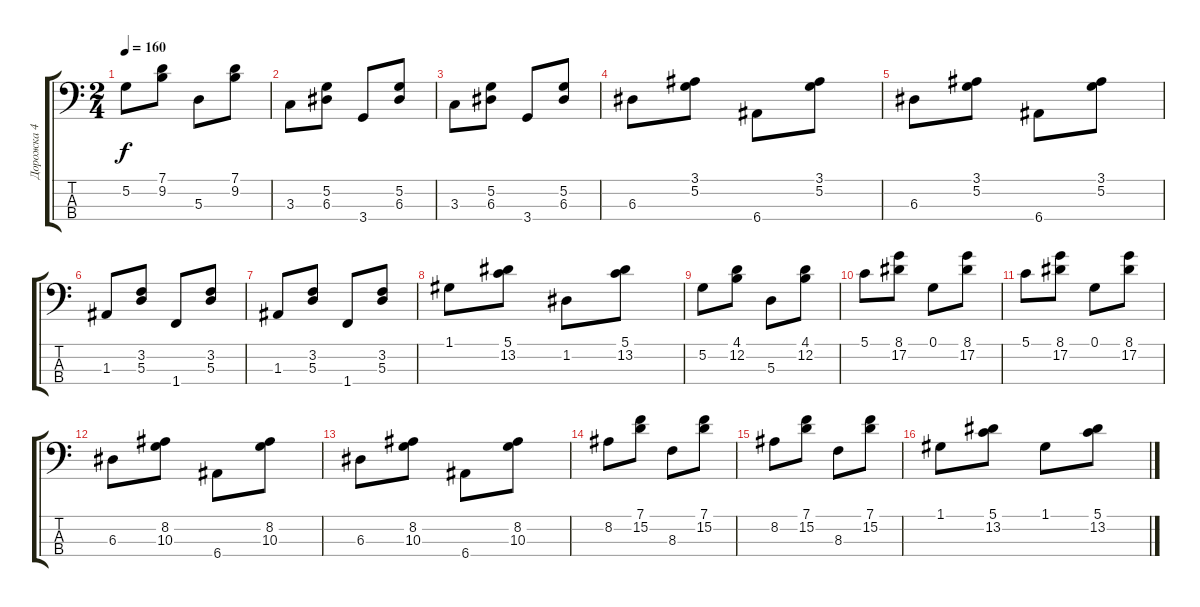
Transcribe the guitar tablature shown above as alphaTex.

\track ("Дорожка 4" "Дорожка 4") {instrument electricguitarjazz}
\staff {score tabs}
\tuning (G2 D2 A1 E1) {hide}
\ts (2 4)
\tempo 160
\clef f4
\ks c
5.2.8{dy f} (7.1 9.2).8 5.3.8 (7.1 9.2).8 |
3.3.8 (5.2 6.3).8 3.4.8 (5.2 6.3).8 |
3.3.8 (5.2 6.3).8 3.4.8 (5.2 6.3).8 |
6.3.8 (3.1 5.2).8 6.4.8 (3.1 5.2).8 |
6.3.8 (3.1 5.2).8 6.4.8 (3.1 5.2).8 |
1.3.8 (3.2 5.3).8 1.4.8 (3.2 5.3).8 |
1.3.8 (3.2 5.3).8 1.4.8 (3.2 5.3).8 |
1.1.8 (5.1 13.2).8 1.2.8 (5.1 13.2).8 |
5.2.8 (4.1 12.2).8 5.3.8 (4.1 12.2).8 |
5.1.8 (8.1 17.2).8 0.1.8 (8.1 17.2).8 |
5.1.8 (8.1 17.2).8 0.1.8 (8.1 17.2).8 |
6.3.8 (8.2 10.3).8 6.4.8 (8.2 10.3).8 |
6.3.8 (8.2 10.3).8 6.4.8 (8.2 10.3).8 |
8.2.8 (7.1 15.2).8 8.3.8 (7.1 15.2).8 |
8.2.8 (7.1 15.2).8 8.3.8 (7.1 15.2).8 |
1.1.8 (5.1 13.2).8 1.1.8 (5.1 13.2).8
